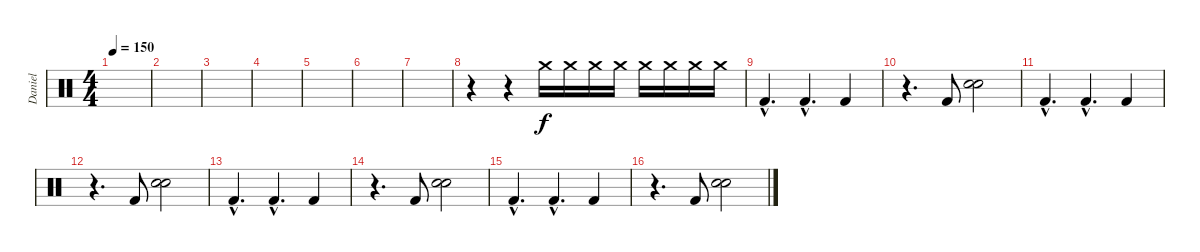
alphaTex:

\track ("Daniel" "Daniel") {instrument percussion}
\staff {score}
\articulation defaults
\ts (4 4)
\tempo 150
\clef neutral
\ks c
|
|
|
|
|
|
|
r.4 r.4 "Crash medium (hit)".16{volume 13} "Crash medium (hit)".16 "Crash medium (hit)".16 "Crash medium (hit)".16 "Crash medium (hit)".16 "Crash medium (hit)".16 "Crash medium (hit)".16 "Crash medium (hit)".16 |
"Kick (hit) 2"{hac}.4{d} "Kick (hit) 2"{hac}.4{d} "Kick (hit) 2".4 |
r.4{d} "Kick (hit) 2".8 ("Snare (hit) 2" "Electric Snare (hit)").2 |
"Kick (hit) 2"{hac}.4{d} "Kick (hit) 2"{hac}.4{d} "Kick (hit) 2".4 |
r.4{d} "Kick (hit) 2".8 ("Snare (hit) 2" "Electric Snare (hit)").2 |
"Kick (hit) 2"{hac}.4{d} "Kick (hit) 2"{hac}.4{d} "Kick (hit) 2".4 |
r.4{d} "Kick (hit) 2".8 ("Snare (hit) 2" "Electric Snare (hit)").2 |
"Kick (hit) 2"{hac}.4{d} "Kick (hit) 2"{hac}.4{d} "Kick (hit) 2".4 |
r.4{d} "Kick (hit) 2".8 ("Snare (hit) 2" "Electric Snare (hit)").2
